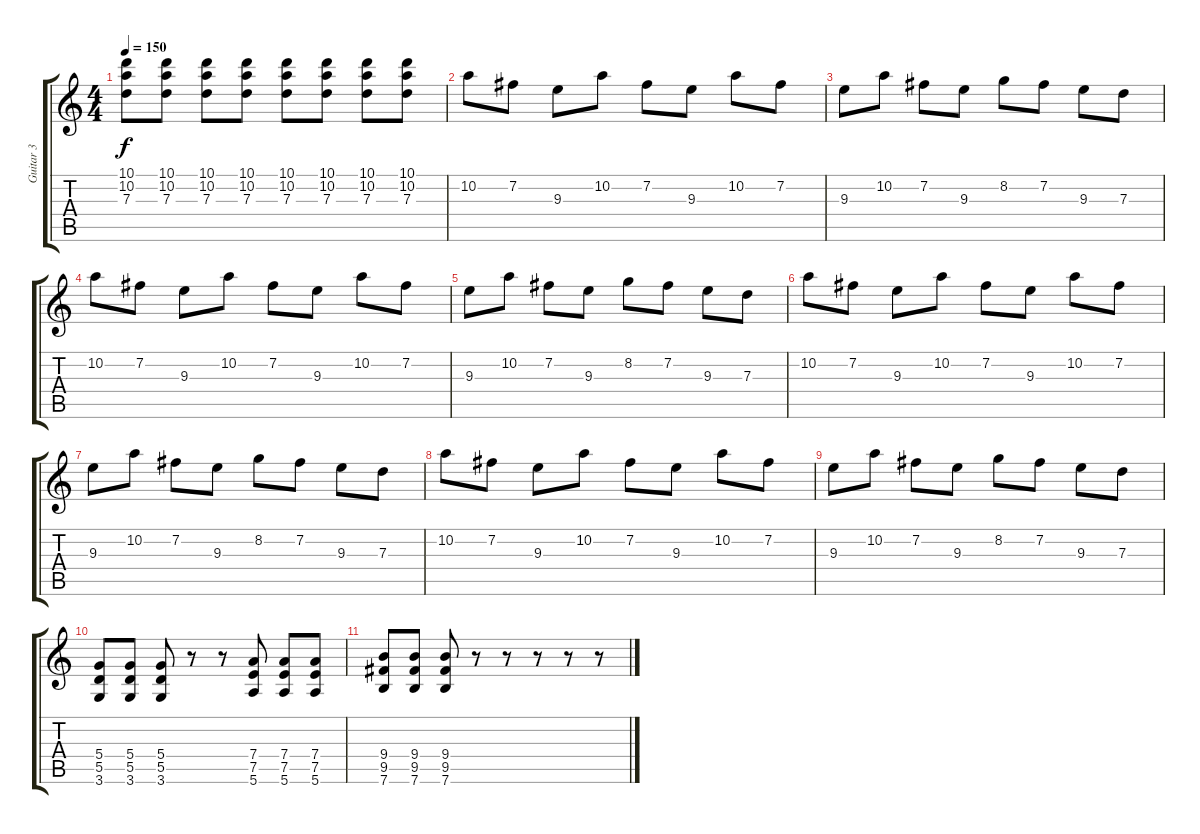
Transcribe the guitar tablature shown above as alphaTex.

\track ("Guitar 3" "Guitar 3") {instrument distortionguitar}
\staff {score tabs}
\tuning (E4 B3 G3 D3 A2 E2) {hide}
\ts (4 4)
\tempo 150
\clef g2
\ks c
(10.1 10.2 7.3).8{dy f} (10.1 10.2 7.3).8 (10.1 10.2 7.3).8 (10.1 10.2 7.3).8 (10.1 10.2 7.3).8 (10.1 10.2 7.3).8 (10.1 10.2 7.3).8 (10.1 10.2 7.3).8 |
10.2.8 7.2.8 9.3.8 10.2.8 7.2.8 9.3.8 10.2.8 7.2.8 |
9.3.8 10.2.8 7.2.8 9.3.8 8.2.8 7.2.8 9.3.8 7.3.8 |
10.2.8 7.2.8 9.3.8 10.2.8 7.2.8 9.3.8 10.2.8 7.2.8 |
9.3.8 10.2.8 7.2.8 9.3.8 8.2.8 7.2.8 9.3.8 7.3.8 |
10.2.8 7.2.8 9.3.8 10.2.8 7.2.8 9.3.8 10.2.8 7.2.8 |
9.3.8 10.2.8 7.2.8 9.3.8 8.2.8 7.2.8 9.3.8 7.3.8 |
10.2.8 7.2.8 9.3.8 10.2.8 7.2.8 9.3.8 10.2.8 7.2.8 |
9.3.8 10.2.8 7.2.8 9.3.8 8.2.8 7.2.8 9.3.8 7.3.8 |
(5.4 5.5 3.6).8 (5.4 5.5 3.6).8 (5.4 5.5 3.6).8 r.8 r.8 (7.4 7.5 5.6).8 (7.4 7.5 5.6).8 (7.4 7.5 5.6).8 |
(9.4 9.5 7.6).8 (9.4 9.5 7.6).8 (9.4 9.5 7.6).8 r.8 r.8 r.8 r.8 r.8
